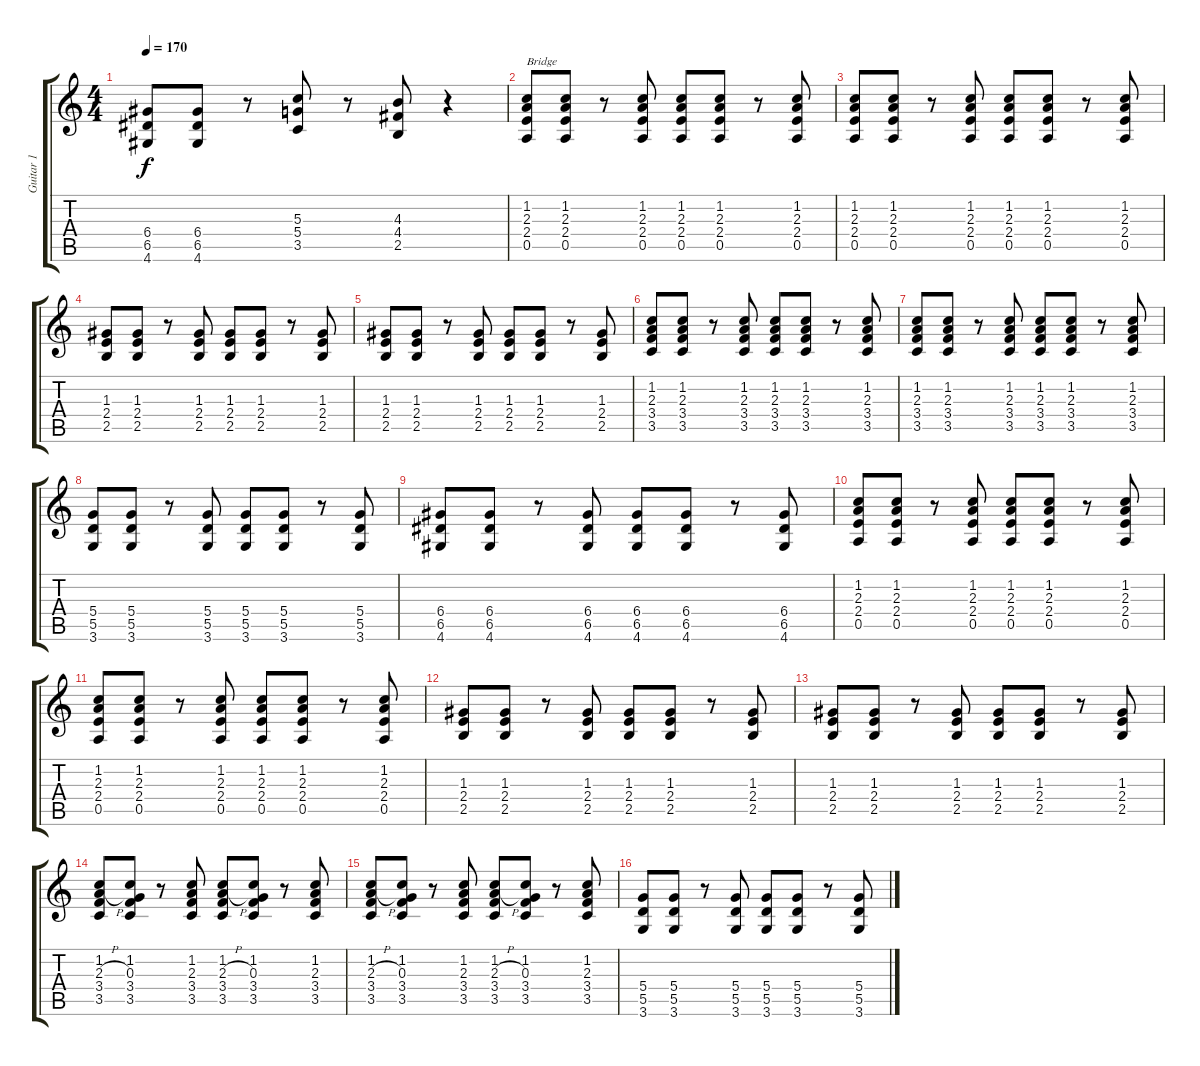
\track ("Guitar 1" "Guitar 1") {instrument electricguitarclean}
\staff {score tabs}
\tuning (E4 B3 G3 D3 A2 E2) {hide}
\ts (4 4)
\tempo 170
\clef g2
\ks c
(6.4 6.5 4.6).8{dy f} (6.4 6.5 4.6).8 r.8 (5.3 5.4 3.5).8 r.8 (4.3 4.4 2.5).8 r.4 |
(1.2 2.3 2.4 0.5).8{txt "Bridge" volume 14 instrument electricguitarclean} (1.2 2.3 2.4 0.5).8 r.8 (1.2 2.3 2.4 0.5).8 (1.2 2.3 2.4 0.5).8 (1.2 2.3 2.4 0.5).8 r.8 (1.2 2.3 2.4 0.5).8 |
(1.2 2.3 2.4 0.5).8 (1.2 2.3 2.4 0.5).8 r.8 (1.2 2.3 2.4 0.5).8 (1.2 2.3 2.4 0.5).8 (1.2 2.3 2.4 0.5).8 r.8 (1.2 2.3 2.4 0.5).8 |
(1.3 2.4 2.5).8 (1.3 2.4 2.5).8 r.8 (1.3 2.4 2.5).8 (1.3 2.4 2.5).8 (1.3 2.4 2.5).8 r.8 (1.3 2.4 2.5).8 |
(1.3 2.4 2.5).8 (1.3 2.4 2.5).8 r.8 (1.3 2.4 2.5).8 (1.3 2.4 2.5).8 (1.3 2.4 2.5).8 r.8 (1.3 2.4 2.5).8 |
(1.2 2.3 3.4 3.5).8 (1.2 2.3 3.4 3.5).8 r.8 (1.2 2.3 3.4 3.5).8 (1.2 2.3 3.4 3.5).8 (1.2 2.3 3.4 3.5).8 r.8 (1.2 2.3 3.4 3.5).8 |
(1.2 2.3 3.4 3.5).8 (1.2 2.3 3.4 3.5).8 r.8 (1.2 2.3 3.4 3.5).8 (1.2 2.3 3.4 3.5).8 (1.2 2.3 3.4 3.5).8 r.8 (1.2 2.3 3.4 3.5).8 |
(5.4 5.5 3.6).8 (5.4 5.5 3.6).8 r.8 (5.4 5.5 3.6).8 (5.4 5.5 3.6).8 (5.4 5.5 3.6).8 r.8 (5.4 5.5 3.6).8 |
(6.4 6.5 4.6).8 (6.4 6.5 4.6).8 r.8 (6.4 6.5 4.6).8 (6.4 6.5 4.6).8 (6.4 6.5 4.6).8 r.8 (6.4 6.5 4.6).8 |
(1.2 2.3 2.4 0.5).8 (1.2 2.3 2.4 0.5).8 r.8 (1.2 2.3 2.4 0.5).8 (1.2 2.3 2.4 0.5).8 (1.2 2.3 2.4 0.5).8 r.8 (1.2 2.3 2.4 0.5).8 |
(1.2 2.3 2.4 0.5).8 (1.2 2.3 2.4 0.5).8 r.8 (1.2 2.3 2.4 0.5).8 (1.2 2.3 2.4 0.5).8 (1.2 2.3 2.4 0.5).8 r.8 (1.2 2.3 2.4 0.5).8 |
(1.3 2.4 2.5).8 (1.3 2.4 2.5).8 r.8 (1.3 2.4 2.5).8 (1.3 2.4 2.5).8 (1.3 2.4 2.5).8 r.8 (1.3 2.4 2.5).8 |
(1.3 2.4 2.5).8 (1.3 2.4 2.5).8 r.8 (1.3 2.4 2.5).8 (1.3 2.4 2.5).8 (1.3 2.4 2.5).8 r.8 (1.3 2.4 2.5).8 |
(1.2 2.3{h} 3.4 3.5).8 (1.2 0.3 3.4 3.5).8 r.8 (1.2 2.3 3.4 3.5).8 (1.2 2.3{h} 3.4 3.5).8 (1.2 0.3 3.4 3.5).8 r.8 (1.2 2.3 3.4 3.5).8 |
(1.2 2.3{h} 3.4 3.5).8 (1.2 0.3 3.4 3.5).8 r.8 (1.2 2.3 3.4 3.5).8 (1.2 2.3{h} 3.4 3.5).8 (1.2 0.3 3.4 3.5).8 r.8 (1.2 2.3 3.4 3.5).8 |
(5.4 5.5 3.6).8 (5.4 5.5 3.6).8 r.8 (5.4 5.5 3.6).8 (5.4 5.5 3.6).8 (5.4 5.5 3.6).8 r.8 (5.4 5.5 3.6).8
